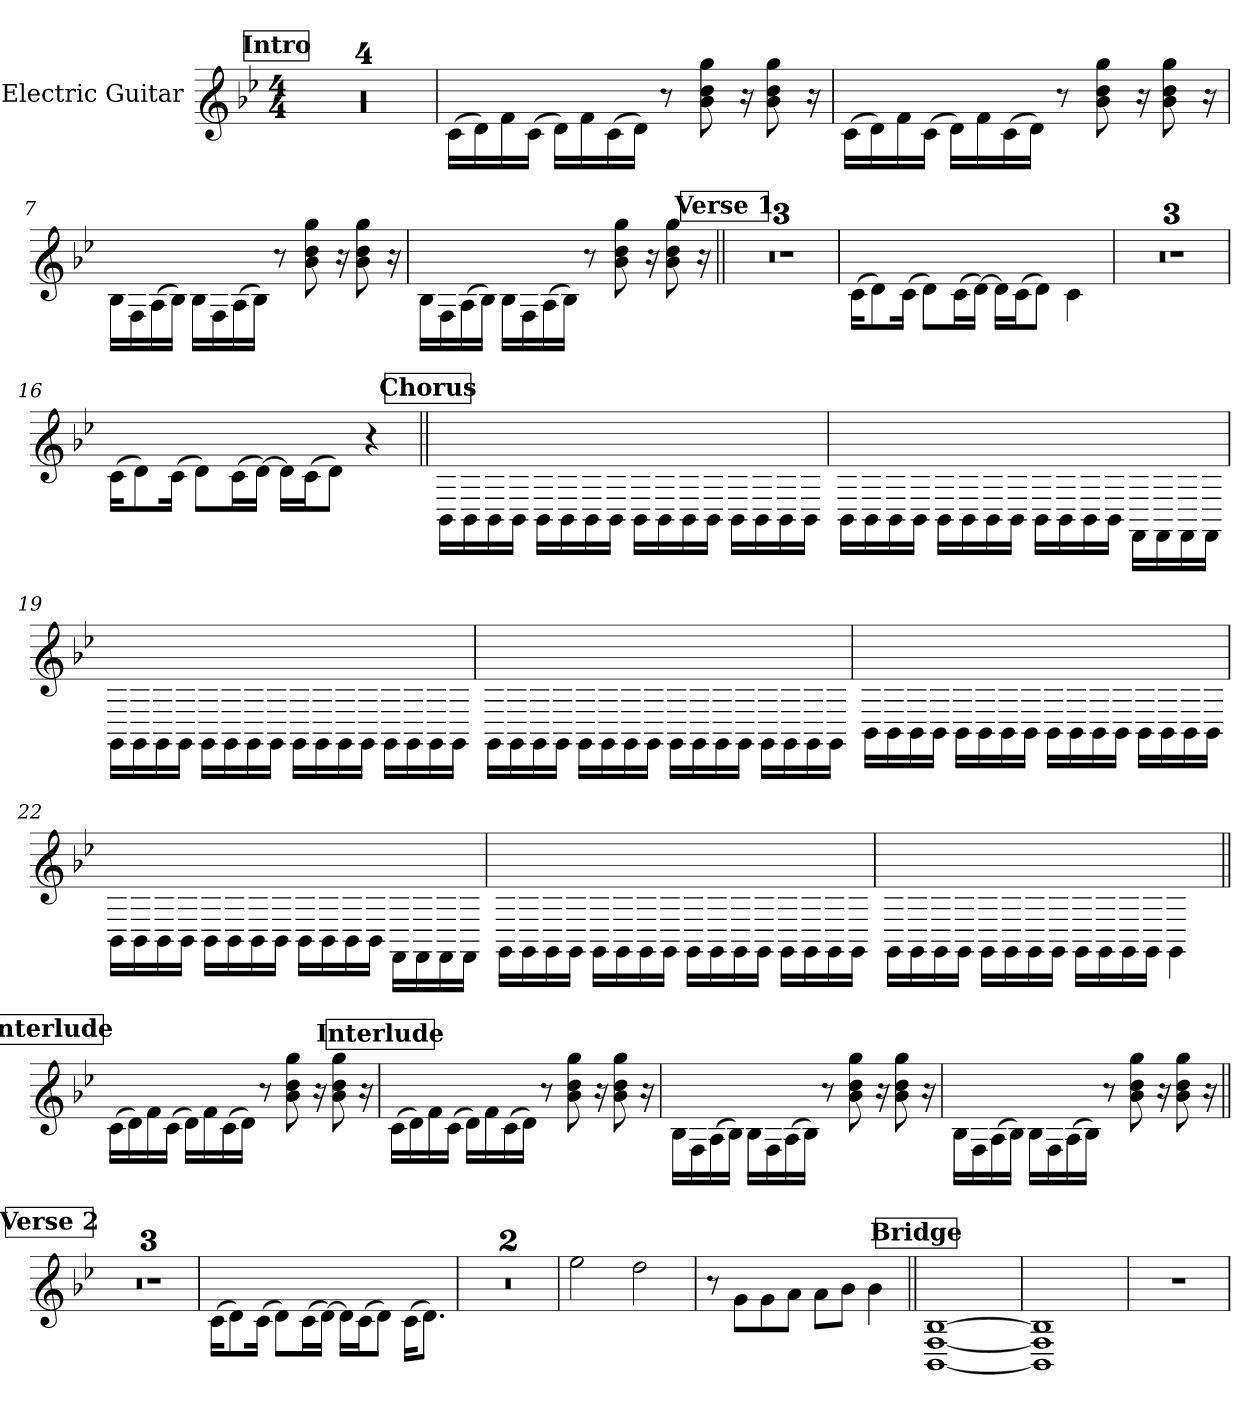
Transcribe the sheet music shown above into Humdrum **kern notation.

**kern
*part1
*staff1
*I"Electric Guitar
*I'El. Guit.
*stria6
*
*k[b-e-]
*M4/4
*MM86
!!LO:REH:place=s1:a:B:fs=14:t=Intro
=1
1r
=2
1r
=3
1r
=4
1r
=5
(>16c\LL
16d\)
16f\
(>16c\JJ
16d\LL)
16f\
(>16c\
16d\JJ)
8r
8b-\ 8dd\ 8bb-\
16r
8b-\ 8dd\ 8bb-\
16r
=6
(>16c\LL
16d\)
16f\
(>16c\JJ
16d\LL)
16f\
(>16c\
16d\JJ)
8r
8b-\ 8dd\ 8bb-\
16r
8b-\ 8dd\ 8bb-\
16r
!!LO:LB:g=z
=7
16B-\LL
16F\
(>16A\
16B-\JJ)
16B-\LL
16F\
(>16A\
16B-\JJ)
8r
8b-\ 8dd\ 8bb-\
16r
8b-\ 8dd\ 8bb-\
16r
=8
16B-\LL
16F\
(>16A\
16B-\JJ)
16B-\LL
16F\
(>16A\
16B-\JJ)
8r
8b-\ 8dd\ 8bb-\
16r
8b-\ 8dd\ 8bb-\
16r
!!LO:REH:place=s1:a:B:fs=14:t=Verse 1
=9||
1r
=10
1r
=11
1r
!!LO:LB:g=z
=12
(>16c\KL
8d\)
(>16c\Jk
8d\L)
(>16c\L
[16d\JJ)
16d\LL]
(>16c\J
8d\J)
4c\
=13
1r
=14
1r
=15
1r
=16
(>16c\KL
8d\)
(>16c\Jk
8d\L)
(>16c\L
[16d\JJ)
16d\LL]
(>16c\J
8d\J)
4r
!!LO:LB:g=z
!!LO:REH:place=s1:a:B:fs=14:t=Chorus
=17||
16BB-\LL
16BB-\
16BB-\
16BB-\JJ
16BB-\LL
16BB-\
16BB-\
16BB-\JJ
16BB-\LL
16BB-\
16BB-\
16BB-\JJ
16BB-\LL
16BB-\
16BB-\
16BB-\JJ
=18
16BB-\LL
16BB-\
16BB-\
16BB-\JJ
16BB-\LL
16BB-\
16BB-\
16BB-\JJ
16BB-\LL
16BB-\
16BB-\
16BB-\JJ
16FF\LL
16FF\
16FF\
16FF\JJ
=19
16GG\LL
16GG\
16GG\
16GG\JJ
16GG\LL
16GG\
16GG\
16GG\JJ
16GG\LL
16GG\
16GG\
16GG\JJ
16GG\LL
16GG\
16GG\
16GG\JJ
!!LO:LB:g=z
=20
16GG\LL
16GG\
16GG\
16GG\JJ
16GG\LL
16GG\
16GG\
16GG\JJ
16GG\LL
16GG\
16GG\
16GG\JJ
16GG\LL
16GG\
16GG\
16GG\JJ
=21
16BB-\LL
16BB-\
16BB-\
16BB-\JJ
16BB-\LL
16BB-\
16BB-\
16BB-\JJ
16BB-\LL
16BB-\
16BB-\
16BB-\JJ
16BB-\LL
16BB-\
16BB-\
16BB-\JJ
=22
16BB-\LL
16BB-\
16BB-\
16BB-\JJ
16BB-\LL
16BB-\
16BB-\
16BB-\JJ
16BB-\LL
16BB-\
16BB-\
16BB-\JJ
16FF\LL
16FF\
16FF\
16FF\JJ
!!LO:LB:g=z
=23
16GG\LL
16GG\
16GG\
16GG\JJ
16GG\LL
16GG\
16GG\
16GG\JJ
16GG\LL
16GG\
16GG\
16GG\JJ
16GG\LL
16GG\
16GG\
16GG\JJ
=24
16GG\LL
16GG\
16GG\
16GG\JJ
16GG\LL
16GG\
16GG\
16GG\JJ
16GG\LL
16GG\
16GG\
16GG\JJ
4GG\
!!LO:REH:place=s1:a:B:fs=14:t=Interlude
=25||
(>16c\LL
16d\)
16f\
(>16c\JJ
16d\LL)
16f\
(>16c\
16d\JJ)
8r
8b-\ 8dd\ 8bb-\
16r
8b-\ 8dd\ 8bb-\
16r
!!LO:LB:g=z
!!LO:REH:place=s1:a:B:fs=14:t=Interlude
=26
(>16c\LL
16d\)
16f\
(>16c\JJ
16d\LL)
16f\
(>16c\
16d\JJ)
8r
8b-\ 8dd\ 8bb-\
16r
8b-\ 8dd\ 8bb-\
16r
=27
16B-\LL
16F\
(>16A\
16B-\JJ)
16B-\LL
16F\
(>16A\
16B-\JJ)
8r
8b-\ 8dd\ 8bb-\
16r
8b-\ 8dd\ 8bb-\
16r
=28
16B-\LL
16F\
(>16A\
16B-\JJ)
16B-\LL
16F\
(>16A\
16B-\JJ)
8r
8b-\ 8dd\ 8bb-\
16r
8b-\ 8dd\ 8bb-\
16r
!!LO:REH:place=s1:a:B:fs=14:t=Verse 2
=29||
1r
=30
1r
=31
1r
!!LO:PB:g=z
=32
(>16c\KL
8d\)
(>16c\Jk
8d\L)
(>16c\L
[16d\JJ)
16d\LL]
(>16c\J
8d\J)
(>16c\KL
8.d\J)
=33
1r
=34
1r
=35
2gg\
2ff\
=36
8r
8g\L
8g\
8a\J
8a\L
8b-\J
4b-\
!!LO:LB:g=z
!!LO:REH:place=s1:a:B:fs=14:t=Bridge
=1||
*stria6
[1BB- [1F [1B-
=2
1BB-] 1F] 1B-]
=3
1r
=
*-
